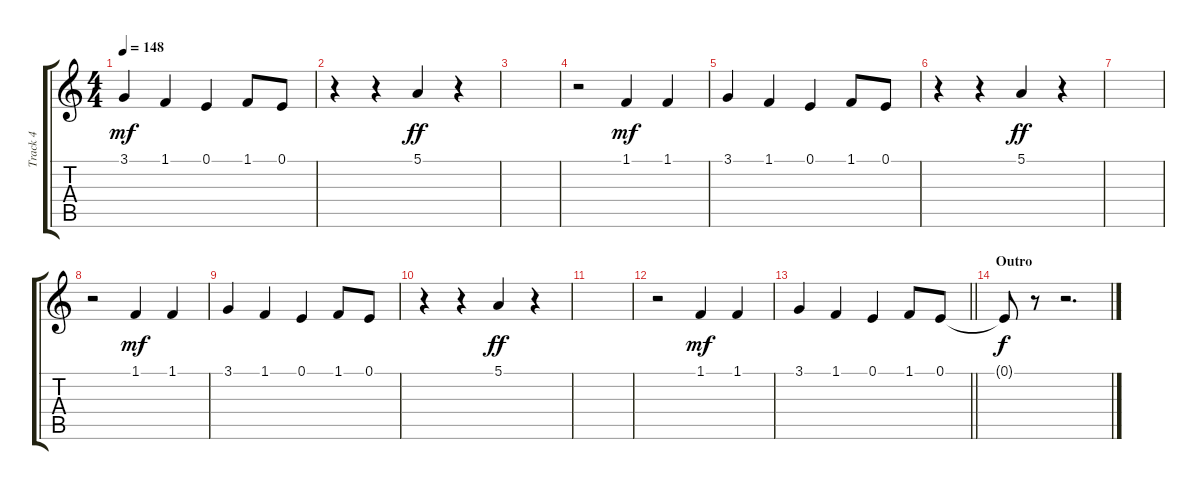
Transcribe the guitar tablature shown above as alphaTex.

\track ("Track 4" "Track 4") {instrument clarinet}
\staff {score tabs}
\tuning (E4 B3 G3 D3 A2 E2) {hide}
\ts (4 4)
\tempo 148
\clef g2
\ks c
3.1.4{dy mf} 1.1.4 0.1.4 1.1.8 0.1.8 |
r.4 r.4 5.1.4{dy ff} r.4 |
|
r.2 1.1.4{dy mf} 1.1.4 |
3.1.4 1.1.4 0.1.4 1.1.8 0.1.8 |
r.4 r.4 5.1.4{dy ff} r.4 |
|
r.2 1.1.4{dy mf} 1.1.4 |
3.1.4 1.1.4 0.1.4 1.1.8 0.1.8 |
r.4 r.4 5.1.4{dy ff} r.4 |
|
r.2 1.1.4{dy mf} 1.1.4 |
\barLineRight lightlight
3.1.4 1.1.4 0.1.4 1.1.8 0.1.8 |
\section ("" "Outro")
0.1{t}.8{dy f} r.8 r.2{d}
